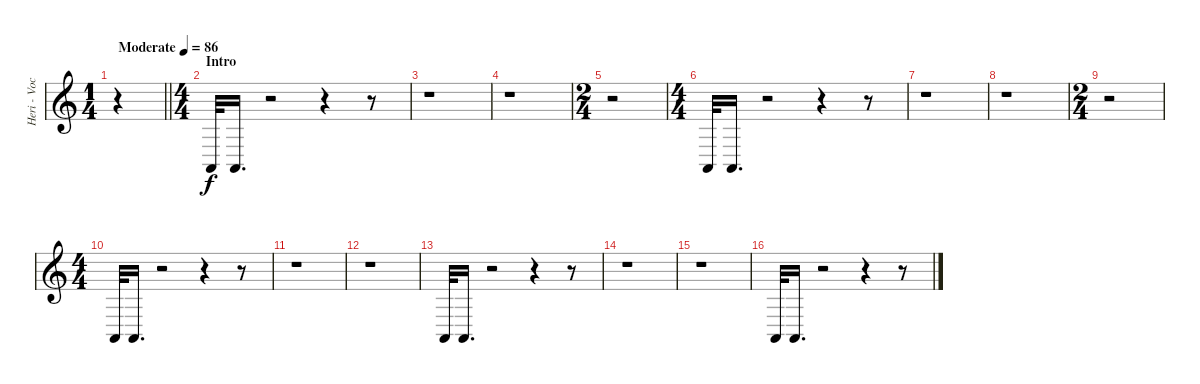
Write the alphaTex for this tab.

\track ("Heri - Vocals" "Heri - Voc") {instrument lead2sawtooth}
\staff {score}
\tuning (E4 B3 G3 D3 A2 E2) {hide}
\ts (1 4)
\tempo (86 "Moderate")
\clef g2
\barLineRight lightlight
\ks c
r.4{dy f instrument lead2sawtooth} |
\ts (4 4)
\section ("" "Intro")
0.5.32{lyrics (0 "") lyrics (1 "") lyrics (2 "") lyrics (3 "") lyrics (4 "") instrument breathnoise} 0.5.16{d} r.2 r.4 r.8 |
r.1 |
r.1 |
\ts (2 4)
r.2 |
\ts (4 4)
0.5.32 0.5.16{d} r.2 r.4 r.8 |
r.1 |
r.1 |
\ts (2 4)
r.2 |
\ts (4 4)
0.5.32 0.5.16{d} r.2 r.4 r.8 |
r.1 |
r.1 |
0.5.32 0.5.16{d} r.2 r.4 r.8 |
r.1 |
r.1 |
0.5.32 0.5.16{d} r.2 r.4 r.8
